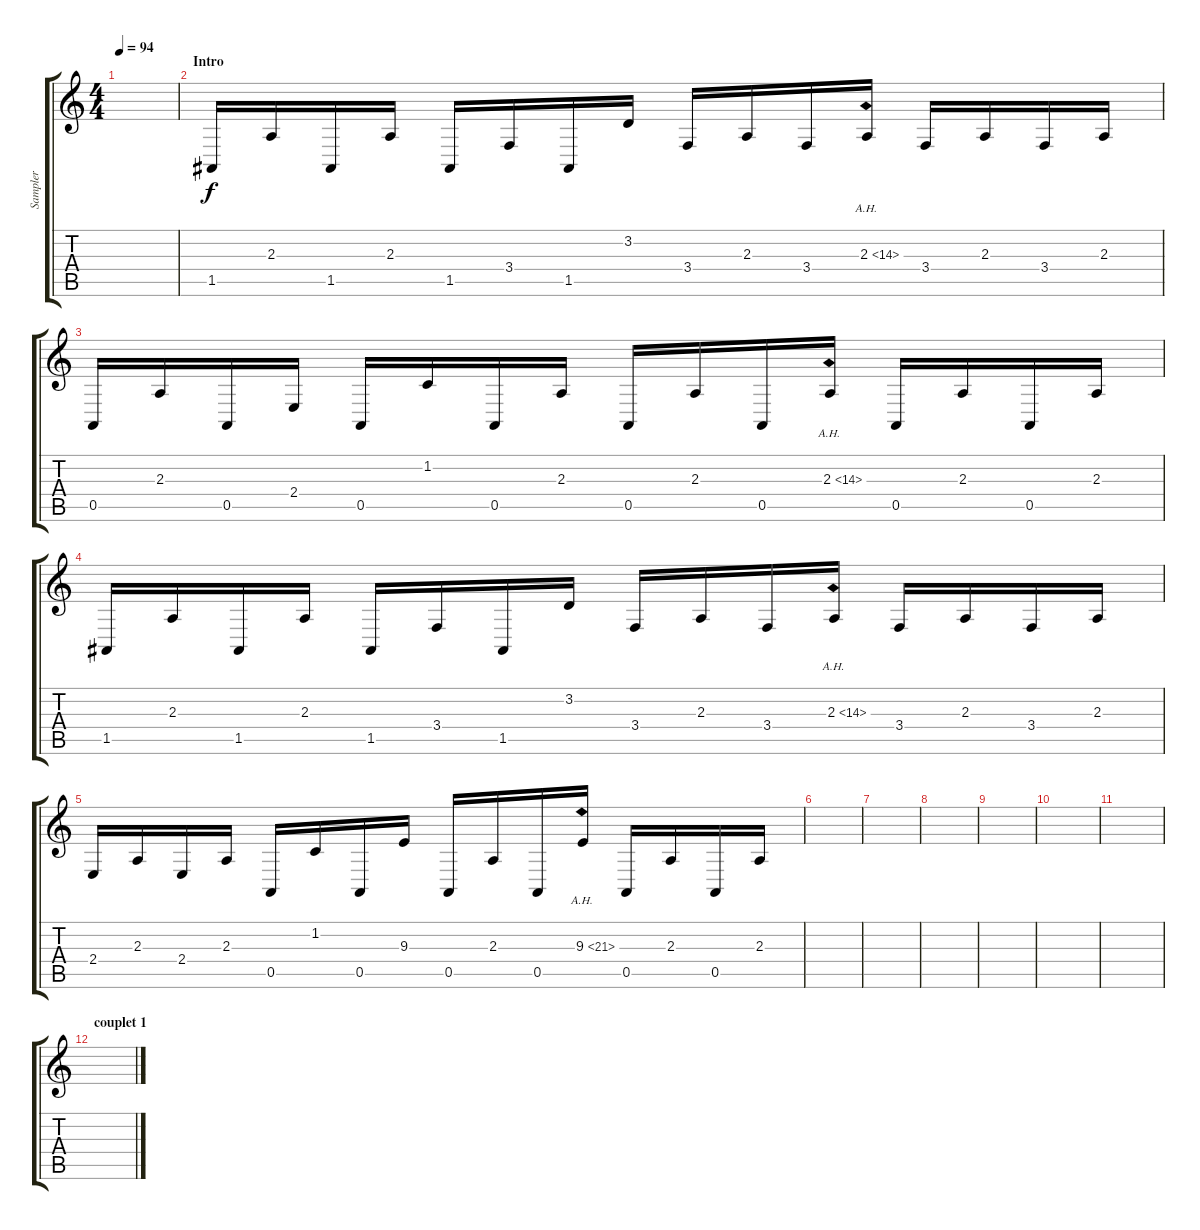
\track ("Sampler" "Sampler") {instrument lead3calliope}
\staff {score tabs}
\tuning (E4 B3 G3 D3 A2 E2) {hide}
\ts (4 4)
\tempo 94
\clef g2
\ks c
|
\section ("" "Intro")
1.5.16{volume 0} 2.3.16{volume 11} 1.5.16 2.3.16 1.5.16 3.4.16 1.5.16 3.2.16 3.4.16 2.3.16 3.4.16 2.3{ah 12}.16 3.4.16 2.3.16 3.4.16 2.3.16 |
0.5.16 2.3.16 0.5.16 2.4.16 0.5.16 1.2.16 0.5.16 2.3.16 0.5.16 2.3.16 0.5.16 2.3{ah 12}.16 0.5.16 2.3.16 0.5.16 2.3.16 |
1.5.16 2.3.16 1.5.16 2.3.16 1.5.16 3.4.16 1.5.16 3.2.16 3.4.16 2.3.16 3.4.16 2.3{ah 12}.16 3.4.16 2.3.16 3.4.16 2.3.16 |
2.4.16 2.3.16 2.4.16 2.3.16 0.5.16 1.2.16 0.5.16 9.3.16 0.5.16 2.3.16 0.5.16 9.3{ah 12}.16 0.5.16 2.3.16 0.5.16 2.3.16 |
|
|
|
|
|
|
\section ("" "couplet 1")
